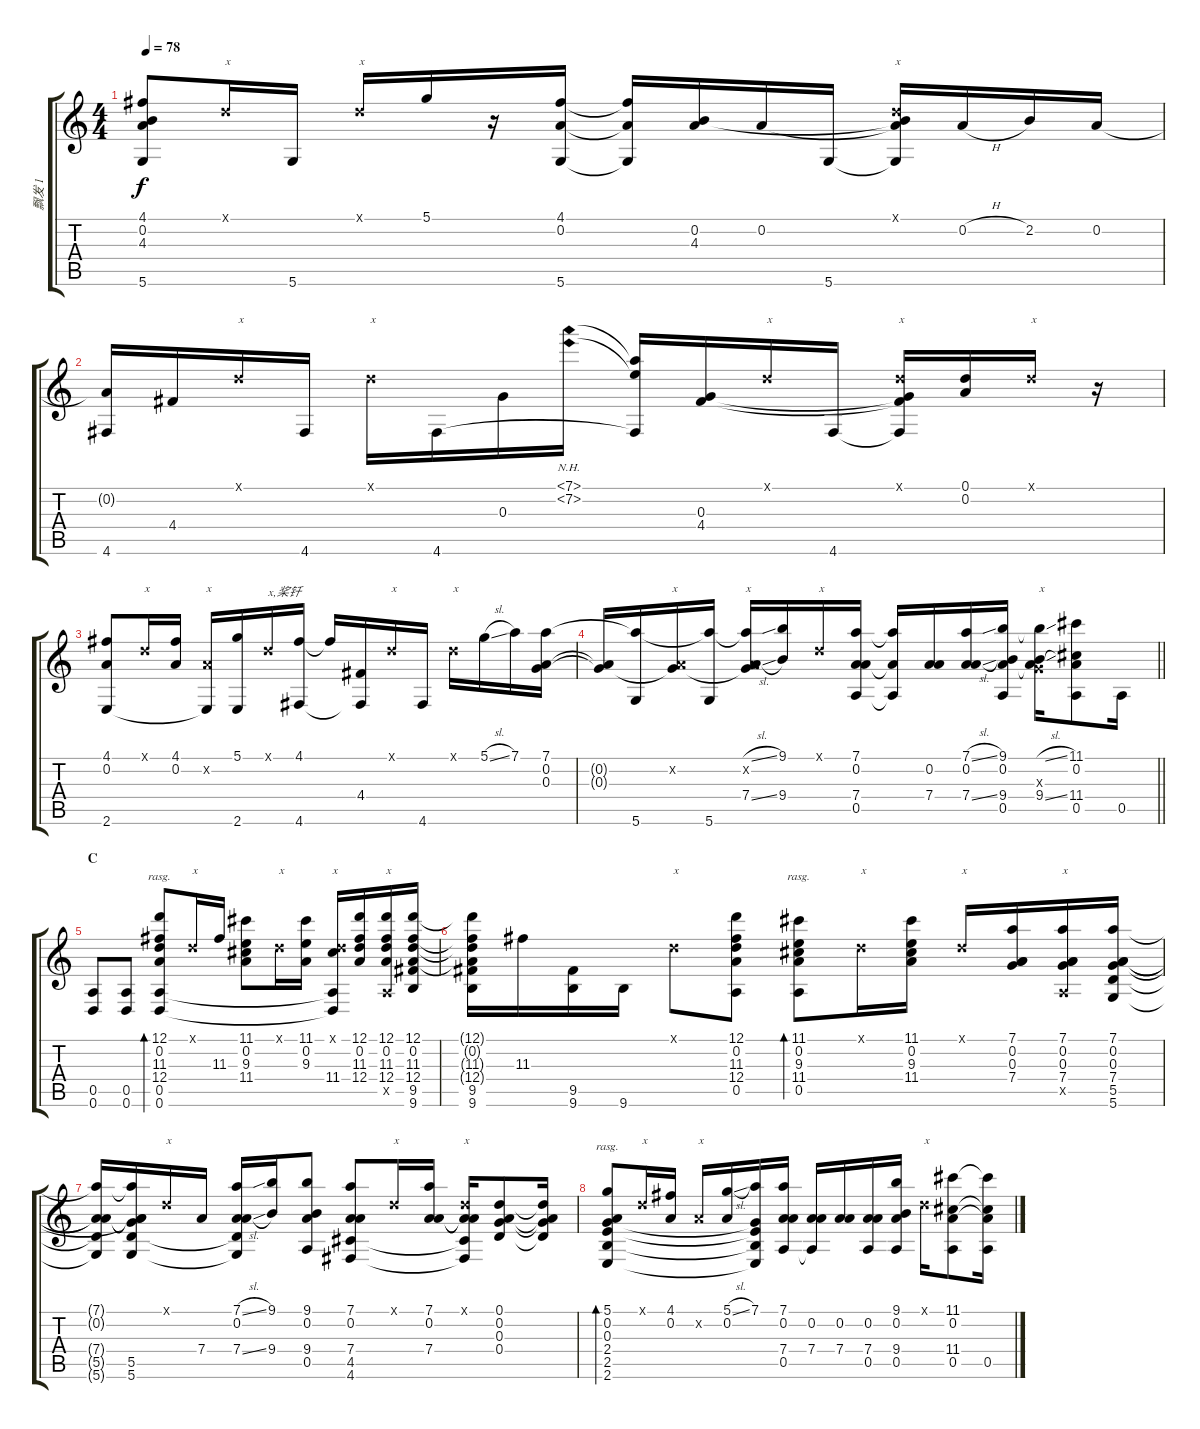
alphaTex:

\track ("飘发 1" "飘发 1") {instrument acousticguitarsteel}
\staff {score tabs}
\tuning (D4 A3 G3 D3 A2 D2) {hide}
\ts (4 4)
\tempo 78
\clef g2
\ks c
(4.1 0.2 4.3 5.6).8{dy f} 0.1{x}.16{txt "x"} 5.6.16 0.1{x}.16{txt "x"} 5.1.16 r.16 (4.1 0.2 5.6).16 (4.1{t} 0.2{t} 5.6{t}).16 (0.2 4.3).16 0.2.16 5.6.16 (0.1{x} 0.2{t} 4.3{t} 5.6{t}).16{txt "x"} 0.2{h}.16 2.2.16 0.2.16 |
(0.2{t} 4.6).16 4.4.16 0.1{x}.16{txt "x"} 4.6.16 0.1{x}.16{txt "x"} 4.6.16 0.3.16 (7.1{nh} 7.2{nh}).16 (7.1{t} 7.2{t} 4.6{t}).16 (0.3 4.4).16 0.1{x}.16{txt "x"} 4.6.16 (0.1{x} 0.3{t} 4.4{t} 4.6{t}).16{txt "x"} (0.1 0.2).16 0.1{x}.16{txt "x"} r.16 |
(4.1 0.2 2.6).8 0.1{x}.16{txt "x"} (4.1 0.2).16 (0.2{x} 2.6{t}).16{txt "x"} (5.1 2.6).16 0.1{x}.16{txt "x,桨钎"} (4.1 4.6).16 4.1{t}.16 (4.4 4.6{t}).16 0.1{x}.16{txt "x"} 4.6.16 0.1{x}.16{txt "x"} 5.1{sl}.16 7.1.16 (7.1 0.2 0.3).16 |
\barLineRight lightlight
(0.2{t} 0.3{t}).16 (7.1{t} 5.6).16 (0.2{x} 0.3{t}).16{txt "x"} (7.1{t} 5.6).16 (7.1{sl t} 0.2{x} 0.3{t} 7.4{sl}).16{txt "x"} (9.1 9.4).16 0.1{x}.16{txt "x"} (7.1 0.2 7.4 0.5).16 (7.1{t} 0.2{t} 0.5{t}).16 (0.2 7.4).16 (7.1{sl} 0.2 7.4{sl}).16 (9.1 0.2 9.4 0.5).16 (9.1{sl t} 0.2{t} 0.3{x} 9.4{sl}).16{txt "x"} (11.1 0.2 11.4 0.5).8 0.5.16 |
\section ("" "C")
(0.5 0.6).8 (0.5 0.6).8 (12.1 0.2 11.3 12.4 0.5 0.6).8{bd 120 rasg ii} 0.1{x}.16{txt "x"} 11.3.16 (11.1 0.2 9.3 11.4).8 0.1{x}.16{txt "x"} (11.1 0.2 9.3).16 (0.1{x} 11.4 0.5{t} 0.6{t}).16{txt "x"} (12.1 0.2 11.3 12.4).16 (12.1 0.2 11.3 12.4 0.5{x}).16{txt "x"} (12.1 0.2 11.3 12.4 9.5 9.6).16 |
(12.1{t} 0.2{t} 11.3{t} 12.4{t} 9.5 9.6).16 11.3.16 (9.5 9.6).16 9.6.16 0.1{x}.8{txt "x"} (12.1 0.2 11.3 12.4 0.5).8 (11.1 0.2 9.3 11.4 0.5).8{bd 120 rasg ii} 0.1{x}.16{txt "x"} (11.1 0.2 9.3 11.4).16 0.1{x}.16{txt "x"} (7.1 0.2 0.3 7.4).16 (7.1 0.2 0.3 7.4 0.5{x}).16{txt "x"} (7.1 0.2 0.3 7.4 5.5 5.6).16 |
(7.1{t} 0.2{t} 7.4{t} 5.5{t} 5.6{t}).16 (7.1{t} 0.2{t} 0.3{t} 7.4{t} 5.5 5.6).16 0.1{x}.16{txt "x"} 7.4.16 (7.1{sl} 0.2 7.4{sl} 5.5{t} 5.6{t}).16 (9.1 9.4).16 (9.1 0.2 9.4 0.5).8 (7.1 0.2 7.4 4.5 4.6).8 0.1{x}.16{txt "x"} (7.1 0.2 7.4).16 (0.1{x} 0.2{t} 7.4{t} 4.5{t} 4.6{t}).16{txt "x"} (0.1 0.2 0.3 0.4).8 (0.1{t} 0.2{t} 0.3{t} 0.4{t}).16 |
(5.1 0.2 0.3 2.4 2.5 2.6).8{bd 120 rasg ii} 0.1{x}.16{txt "x"} (4.1 0.2).16 0.2{x}.16{txt "x"} (5.1{sl} 0.2).16 (7.1 0.3{t} 2.4{t} 2.5{t} 2.6{t}).16 (7.1 0.2 7.4 0.5).16 (0.2 7.4 0.5{t}).16 (0.2 7.4).16 (0.2 7.4 0.5).16 (9.1 0.2 9.4 0.5).16 0.1{x}.16{txt "x"} (11.1 0.2 11.4 0.5).8 (11.1{t} 0.2{t} 11.4{t} 0.5).16
